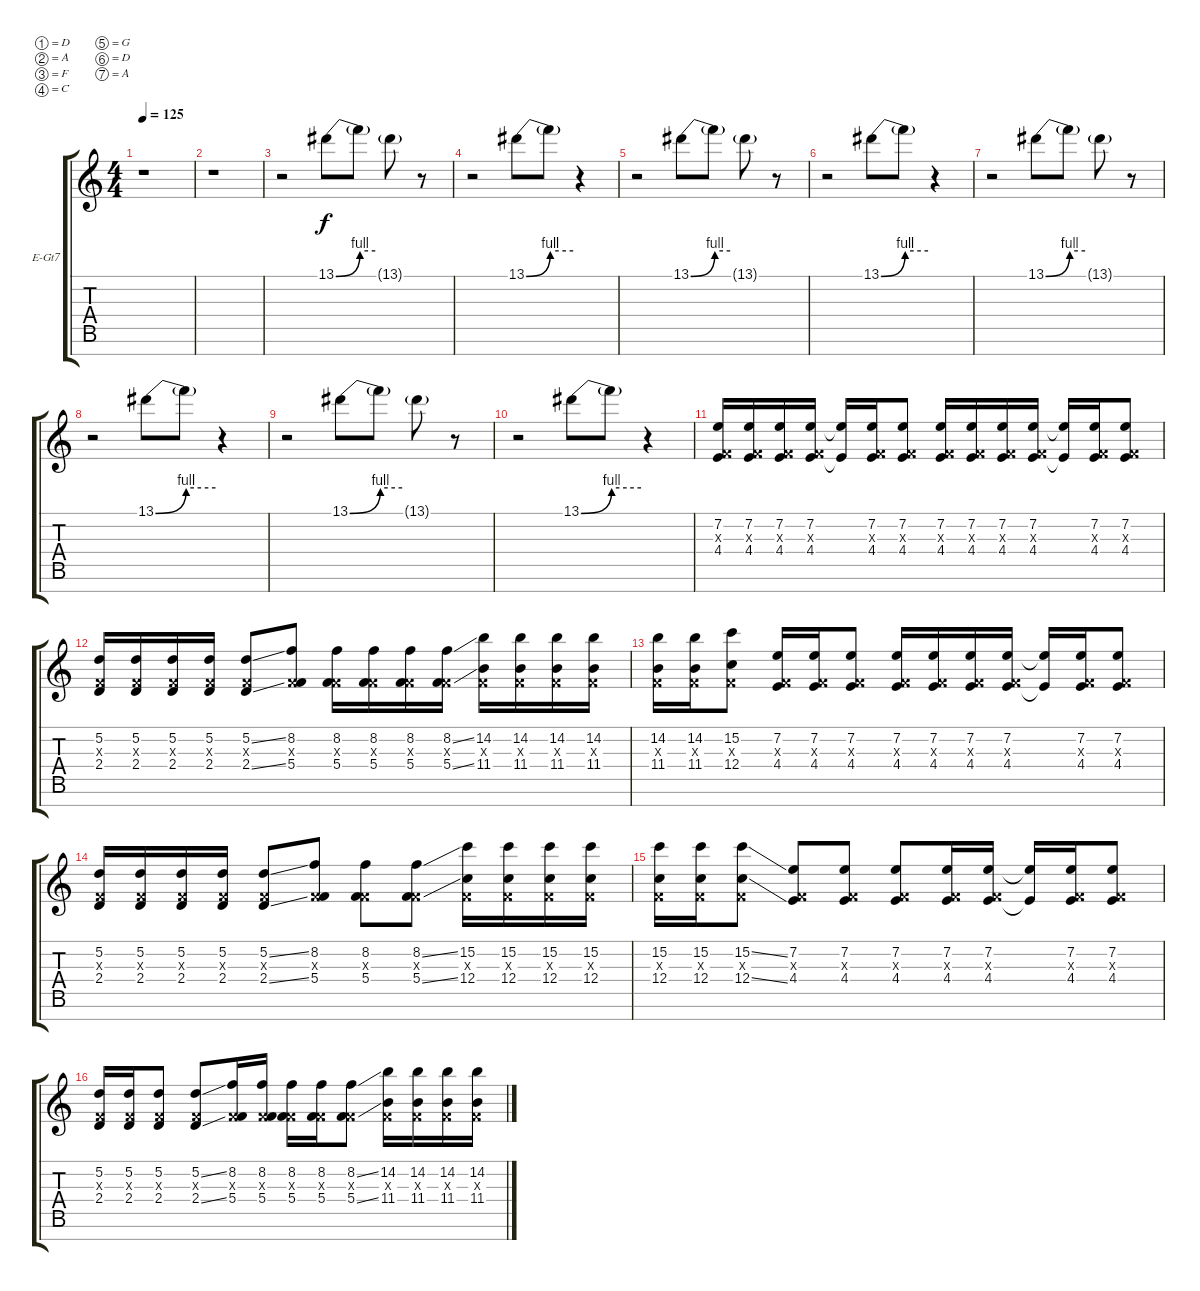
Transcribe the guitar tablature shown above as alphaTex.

\bracketExtendMode groupsimilarinstruments
\firstSystemTrackNameOrientation horizontal
\otherSystemsTrackNameOrientation horizontal
\track ("Head" "E-Gt7") {instrument distortionguitar}
\staff {score tabs}
\tuning (D4 A3 F3 C3 G2 D2 A1)
\ts (4 4)
\tempo 125
\clef g2
\ks c
r.1{dy f} |
r.1 |
r.2 13.1{be (bend 0 0 60 4)}.8 13.1{be (hold 0 4 60 4) t}.8 13.1{g}.8 r.8 |
r.2 13.1{be (bend 0 0 60 4)}.8 13.1{be (hold 0 4 60 4) t}.8 r.4 |
r.2 13.1{be (bend 0 0 60 4)}.8 13.1{be (hold 0 4 60 4) t}.8 13.1{g}.8 r.8 |
r.2 13.1{be (bend 0 0 60 4)}.8 13.1{be (hold 0 4 60 4) t}.8 r.4 |
r.2 13.1{be (bend 0 0 60 4)}.8 13.1{be (hold 0 4 60 4) t}.8 13.1{g}.8 r.8 |
r.2 13.1{be (bend 0 0 60 4)}.8 13.1{be (hold 0 4 60 4) t}.8 r.4 |
r.2 13.1{be (bend 0 0 60 4)}.8 13.1{be (hold 0 4 60 4) t}.8 13.1{g}.8 r.8 |
r.2 13.1{be (bend 0 0 60 4)}.8 13.1{be (hold 0 4 60 4) t}.8 r.4 |
(7.2 0.3{x} 4.4).16 (7.2 0.3{x} 4.4).16 (7.2 0.3{x} 4.4).16 (7.2 0.3{x} 4.4).16 (7.2{t} 4.4{t}).16 (7.2 0.3{x} 4.4).16 (7.2 0.3{x} 4.4).8 (7.2 0.3{x} 4.4).16 (7.2 0.3{x} 4.4).16 (7.2 0.3{x} 4.4).16 (7.2 0.3{x} 4.4).16 (7.2{t} 4.4{t}).16 (7.2 0.3{x} 4.4).16 (7.2 0.3{x} 4.4).8 |
(5.2 0.3{x} 2.4).16 (5.2 0.3{x} 2.4).16 (5.2 0.3{x} 2.4).16 (5.2 0.3{x} 2.4).16 (5.2{ss} 0.3{x} 2.4{ss}).8 (8.2 0.3{x} 5.4).8 (8.2 0.3{x} 5.4).16 (8.2 0.3{x} 5.4).16 (8.2 0.3{x} 5.4).16 (8.2{ss} 0.3{x} 5.4{ss}).16 (14.2 0.3{x} 11.4).16 (14.2 0.3{x} 11.4).16 (14.2 0.3{x} 11.4).16 (14.2 0.3{x} 11.4).16 |
(14.2 0.3{x} 11.4).16 (14.2 0.3{x} 11.4).16 (15.2 0.3{x} 12.4).8 (7.2 0.3{x} 4.4).16 (7.2 0.3{x} 4.4).16 (7.2 0.3{x} 4.4).8 (7.2 0.3{x} 4.4).16 (7.2 0.3{x} 4.4).16 (7.2 0.3{x} 4.4).16 (7.2 0.3{x} 4.4).16 (7.2{t} 4.4{t}).16 (7.2 0.3{x} 4.4).16 (7.2 0.3{x} 4.4).8 |
(5.2 0.3{x} 2.4).16 (5.2 0.3{x} 2.4).16 (5.2 0.3{x} 2.4).16 (5.2 0.3{x} 2.4).16 (5.2{ss} 0.3{x} 2.4{ss}).8 (8.2 0.3{x} 5.4).8 (8.2 0.3{x} 5.4).8 (8.2{ss} 0.3{x} 5.4{ss}).8 (15.2 0.3{x} 12.4).16 (15.2 0.3{x} 12.4).16 (15.2 0.3{x} 12.4).16 (15.2 0.3{x} 12.4).16 |
(15.2 0.3{x} 12.4).16 (15.2 0.3{x} 12.4).16 (15.2{ss} 0.3{x} 12.4{ss}).8 (7.2 0.3{x} 4.4).8 (7.2 0.3{x} 4.4).8 (7.2 0.3{x} 4.4).8 (7.2 0.3{x} 4.4).16 (7.2 0.3{x} 4.4).16 (7.2{t} 4.4{t}).16 (7.2 0.3{x} 4.4).16 (7.2 0.3{x} 4.4).8 |
(5.2 0.3{x} 2.4).16 (5.2 0.3{x} 2.4).16 (5.2 0.3{x} 2.4).8 (5.2{ss} 0.3{x} 2.4{ss}).8 (8.2 0.3{x} 5.4).16 (8.2 0.3{x} 5.4).16 (8.2 0.3{x} 5.4).16 (8.2 0.3{x} 5.4).16 (8.2{ss} 0.3{x} 5.4{ss}).8 (14.2 0.3{x} 11.4).16 (14.2 0.3{x} 11.4).16 (14.2 0.3{x} 11.4).16 (14.2 0.3{x} 11.4).16
